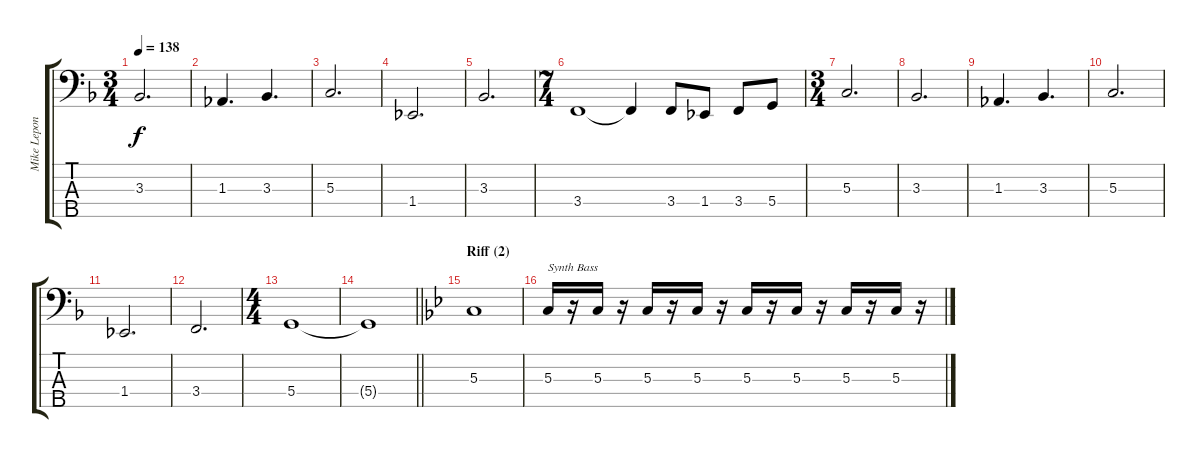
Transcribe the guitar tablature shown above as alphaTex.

\track ("Mike Lepond (bass)" "Mike Lepon") {instrument electricbassfinger}
\staff {score tabs}
\tuning (F2 C2 G1 D1 A0) {hide}
\ts (3 4)
\tempo 138
\clef f4
\ks dminor
3.3.2{d dy f} |
1.3.4{d} 3.3.4{d} |
5.3.2{d} |
1.4.2{d} |
3.3.2{d} |
\ts (7 4)
3.4.1 3.4{t}.4 3.4.8 1.4.8 3.4.8 5.4.8 |
\ts (3 4)
5.3.2{d} |
3.3.2{d} |
1.3.4{d} 3.3.4{d} |
5.3.2{d} |
1.4.2{d} |
3.4.2{d} |
\ts (4 4)
5.4.1 |
\barLineRight lightlight
5.4{t}.1 |
\section ("" "Riff (2)")
\ks gminor
5.3.1{volume 14 balance 8} |
5.3.16{txt "Synth Bass" volume 14 balance 8 instrument lead8bassandlead} r.16 5.3.16 r.16 5.3.16 r.16 5.3.16 r.16 5.3.16 r.16 5.3.16 r.16 5.3.16 r.16 5.3.16 r.16
